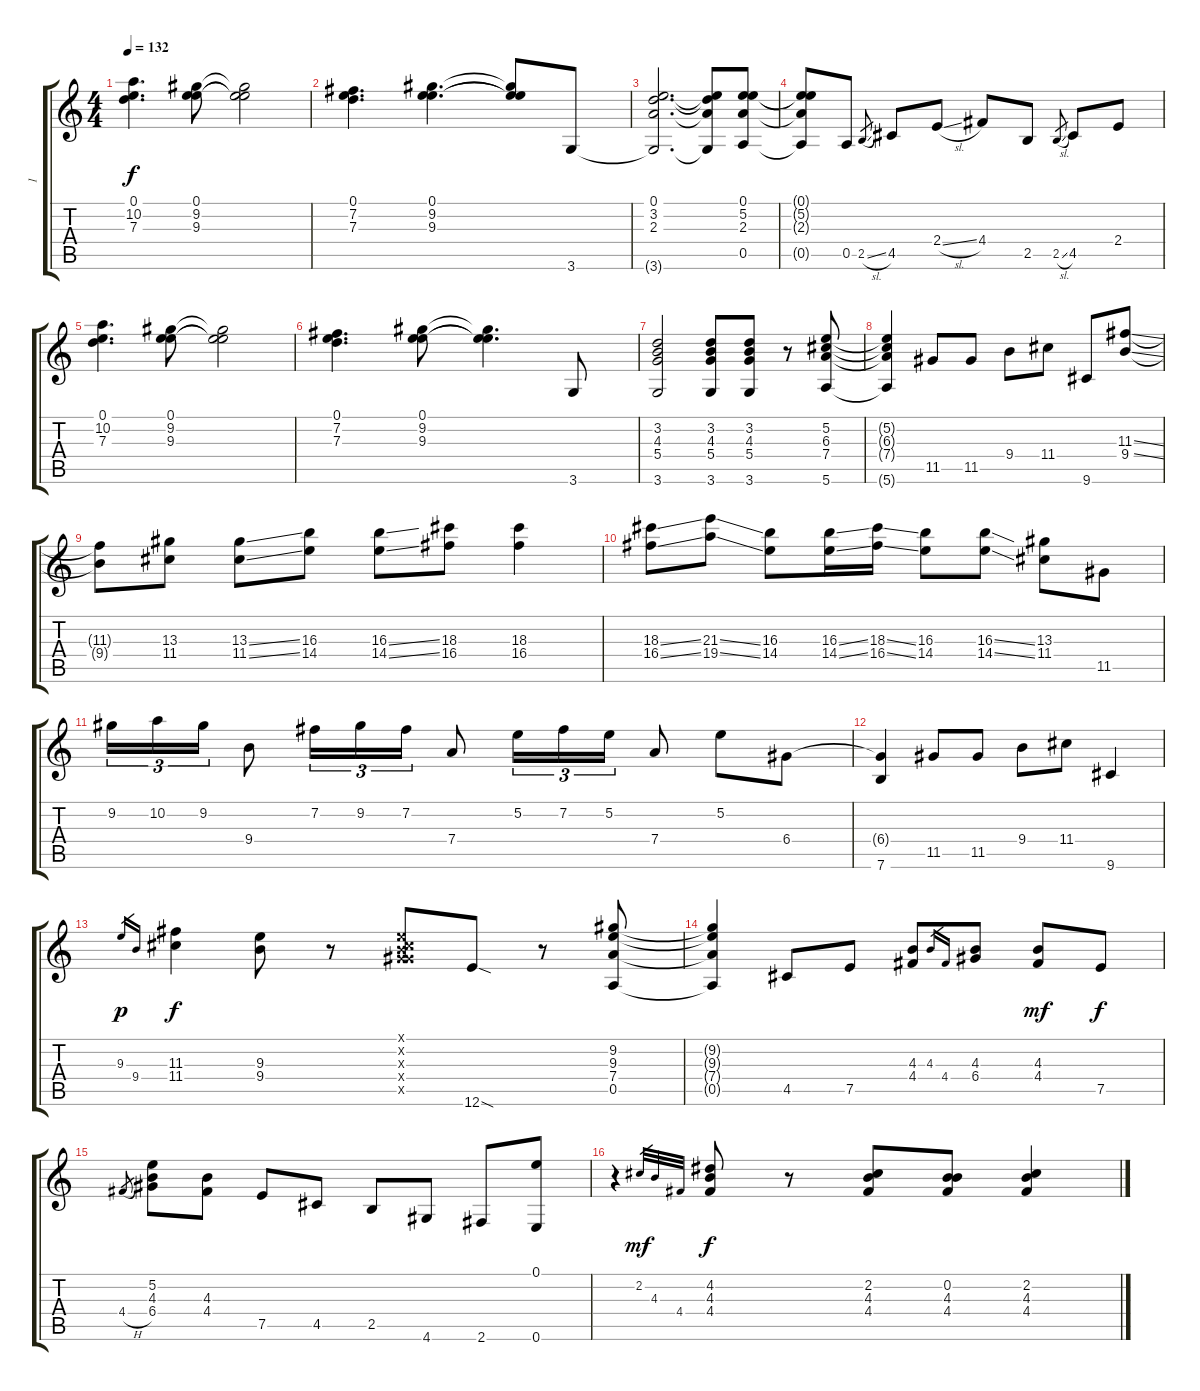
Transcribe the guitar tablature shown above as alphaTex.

\track ("1" "1") {instrument acousticguitarsteel}
\staff {score tabs}
\tuning (E4 B3 G3 D3 A2 E2) {hide}
\ts (4 4)
\tempo 132
\clef g2
\ks c
(0.1 10.2 7.3).4{d dy f} (0.1 9.2 9.3).8 (0.1{t} 9.2{t} 9.3{t}).2 |
(0.1 7.2 7.3).4{d} (0.1 9.2 9.3).4{d} (0.1{t} 9.2{t} 9.3{t}).8 3.6.8 |
(0.1 3.2 2.3 3.6{t}).2{d} (0.1{t} 3.2{t} 2.3{t} 3.6{t}).8 (0.1 5.2 2.3 0.5).8 |
(0.1{t} 5.2{t} 2.3{t} 0.5{t}).8 0.5.8 2.5{sl}.8{gr} 4.5.8 2.4{sl}.8 4.4.8 2.5.8 2.5{sl}.8{gr} 4.5.8 2.4.8 |
(0.1 10.2 7.3).4{d} (0.1 9.2 9.3).8 (0.1{t} 9.2{t} 9.3{t}).2 |
(0.1 7.2 7.3).4{d} (0.1 9.2 9.3).8 (0.1{t} 9.2{t} 9.3{t}).4{d} 3.6.8 |
(3.2 4.3 5.4 3.6).2 (3.2 4.3 5.4 3.6).8 (3.2 4.3 5.4 3.6).8 r.8 (5.2 6.3 7.4 5.6).8 |
(5.2{t} 6.3{t} 7.4{t} 5.6{t}).4{instrument acousticguitarsteel} 11.5.8 11.5.8 9.4.8 11.4.8 9.6.8 (11.3{ss} 9.4{ss}).8 |
(11.3{t} 9.4{t}).8 (13.3 11.4).8 (13.3{ss} 11.4{ss}).8 (16.3 14.4).8 (16.3{ss} 14.4{ss}).8 (18.3 16.4).8 (18.3 16.4).4 |
(18.3{ss} 16.4{ss}).8 (21.3{ss} 19.4{ss}).8 (16.3 14.4).8 (16.3{ss} 14.4{ss}).16 (18.3{ss} 16.4{ss}).16 (16.3 14.4).8 (16.3{ss} 14.4{ss}).8 (13.3 11.4).8 11.5.8 |
9.2.16{tu (3 2)} 10.2.16{tu (3 2)} 9.2.16{tu (3 2)} 9.4.8 7.2.16{tu (3 2)} 9.2.16{tu (3 2)} 7.2.16{tu (3 2)} 7.4.8 5.2.16{tu (3 2)} 7.2.16{tu (3 2)} 5.2.16{tu (3 2)} 7.4.8 5.2.8 6.4.8 |
(6.4{t} 7.6).4 11.5.8 11.5.8 9.4.8 11.4.8 9.6.4 |
9.3.16{gr dy p} 9.4.16{gr} (11.3 11.4).4{dy f} (9.3 9.4).8 r.8 (0.1{x} 0.2{x} 0.3{x} 11.4{x} 11.5{x}).8 12.6{sod}.8 r.8 (9.2 9.3 7.4 0.5).8 |
(9.2{t} 9.3{t} 7.4{t} 0.5{t}).4 4.5.8 7.5.8 (4.3 4.4).8 4.3.16{gr} 4.4.16{gr} (4.3 6.4).8 (4.3 4.4).8{dy mf} 7.5.8{dy f} |
4.4{h}.8{gr} (5.2 4.3 6.4).8 (4.3 4.4).8 7.5.8 4.5.8 2.5.8 4.6.8 2.6.8 (0.1 0.6).8 |
r.4 2.2.32{gr dy mf} 4.3.32{gr} 4.4.32{gr} (4.2 4.3 4.4).8{dy f} r.8 (2.2 4.3 4.4).8 (0.2 4.3 4.4).8 (2.2 4.3 4.4).4
